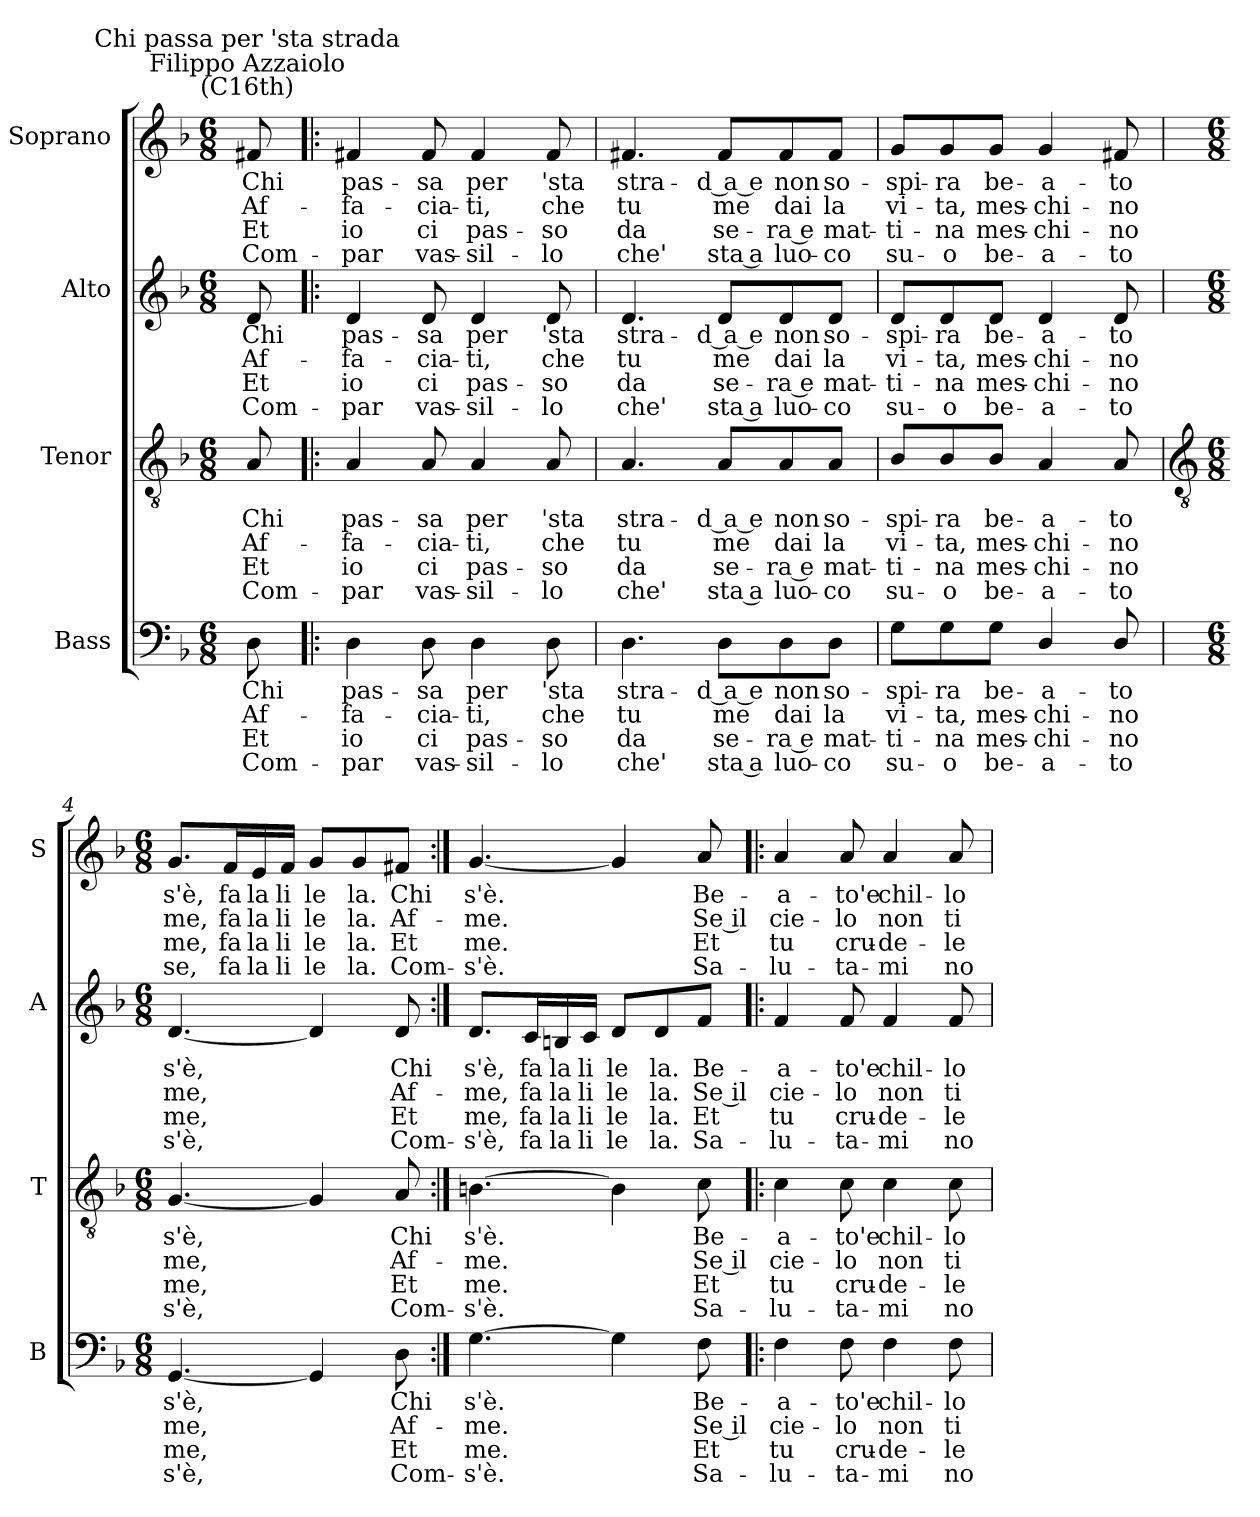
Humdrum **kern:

**kern	**text	**text	**text	**text	**kern	**text	**text	**text	**text	**kern	**text	**text	**text	**text	**kern	**text	**text	**text	**text
*part4	*part4	*part4	*part4	*part4	*part3	*part3	*part3	*part3	*part3	*part2	*part2	*part2	*part2	*part2	*part1	*part1	*part1	*part1	*part1
*staff4	*staff4	*staff4	*staff4	*staff4	*staff3	*staff3	*staff3	*staff3	*staff3	*staff2	*staff2	*staff2	*staff2	*staff2	*staff1	*staff1	*staff1	*staff1	*staff1
*I"Bass	*	*	*	*	*I"Tenor	*	*	*	*	*I"Alto	*	*	*	*	*I"Soprano	*	*	*	*
*I'B	*	*	*	*	*I'T	*	*	*	*	*I'A	*	*	*	*	*I'S	*	*	*	*
*clefF4	*	*	*	*	*clefGv2	*	*	*	*	*clefG2	*	*	*	*	*clefG2	*	*	*	*
*k[b-]	*	*	*	*	*k[b-]	*	*	*	*	*k[b-]	*	*	*	*	*k[b-]	*	*	*	*
*F:	*	*	*	*	*F:	*	*	*	*	*F:	*	*	*	*	*F:	*	*	*	*
*M6/8	*	*	*	*	*M6/8	*	*	*	*	*M6/8	*	*	*	*	*M6/8	*	*	*	*
=	=	=	=	=	=	=	=	=	=	=	=	=	=	=	=	=	=	=	=
!	!	!	!	!	!	!	!	!	!	!	!	!	!	!	!LO:TX:a:cj:t=Filippo Azzaiolo\n(C16th)	!	!	!	!
!	!	!	!	!	!	!	!	!	!	!	!	!	!	!	!LO:TX:a:cj:t=Chi passa per 'sta strada	!	!	!	!
!	!LO:LY:b	!LO:LY:b	!LO:LY:b	!LO:LY:b	!	!LO:LY:b	!LO:LY:b	!LO:LY:b	!LO:LY:b	!	!LO:LY:b	!LO:LY:b	!LO:LY:b	!LO:LY:b	!	!LO:LY:b	!LO:LY:b	!LO:LY:b	!LO:LY:b
8D	Chi	Af-	-Et	Com-	8A	Chi	Af-	-Et	Com-	8d	Chi	Af-	-Et	Com-	8f#X	Chi	Af-	-Et	Com-
=1!|:	=1!|:	=1!|:	=1!|:	=1!|:	=1!|:	=1!|:	=1!|:	=1!|:	=1!|:	=1!|:	=1!|:	=1!|:	=1!|:	=1!|:	=1!|:	=1!|:	=1!|:	=1!|:	=1!|:
!	!LO:LY:b	!LO:LY:b	!LO:LY:b	!LO:LY:b	!	!LO:LY:b	!LO:LY:b	!LO:LY:b	!LO:LY:b	!	!LO:LY:b	!LO:LY:b	!LO:LY:b	!LO:LY:b	!	!LO:LY:b	!LO:LY:b	!LO:LY:b	!LO:LY:b
4D	-pas-	-fa-	-io	par	4A	-pas-	-fa-	-io	par	4d	-pas-	-fa-	-io	par	4f#X	-pas-	-fa-	-io	par
!	!LO:LY:b	!LO:LY:b	!LO:LY:b	!LO:LY:b	!	!LO:LY:b	!LO:LY:b	!LO:LY:b	!LO:LY:b	!	!LO:LY:b	!LO:LY:b	!LO:LY:b	!LO:LY:b	!	!LO:LY:b	!LO:LY:b	!LO:LY:b	!LO:LY:b
8D	sa	cia-	-ci	vas-	8A	sa	cia-	-ci	vas-	8d	sa	cia-	-ci	vas-	8f#	sa	cia-	-ci	vas-
!	!LO:LY:b	!LO:LY:b	!LO:LY:b	!LO:LY:b	!	!LO:LY:b	!LO:LY:b	!LO:LY:b	!LO:LY:b	!	!LO:LY:b	!LO:LY:b	!LO:LY:b	!LO:LY:b	!	!LO:LY:b	!LO:LY:b	!LO:LY:b	!LO:LY:b
4D	-per	ti,	pas-	-sil-	4A	-per	ti,	pas-	-sil-	4d	-per	ti,	pas-	-sil-	4f#	-per	ti,	pas-	-sil-
!	!LO:LY:b	!LO:LY:b	!LO:LY:b	!LO:LY:b	!	!LO:LY:b	!LO:LY:b	!LO:LY:b	!LO:LY:b	!	!LO:LY:b	!LO:LY:b	!LO:LY:b	!LO:LY:b	!	!LO:LY:b	!LO:LY:b	!LO:LY:b	!LO:LY:b
8D	-'sta	che	so	lo	8A	-'sta	che	so	lo	8d	-'sta	che	so	lo	8f#	-'sta	che	so	lo
=2	=2	=2	=2	=2	=2	=2	=2	=2	=2	=2	=2	=2	=2	=2	=2	=2	=2	=2	=2
!	!LO:LY:b	!LO:LY:b	!LO:LY:b	!LO:LY:b	!	!LO:LY:b	!LO:LY:b	!LO:LY:b	!LO:LY:b	!	!LO:LY:b	!LO:LY:b	!LO:LY:b	!LO:LY:b	!	!LO:LY:b	!LO:LY:b	!LO:LY:b	!LO:LY:b
4.D	stra-	-tu	da	che'	4.A	stra-	-tu	da	che'	4.d	stra-	-tu	da	che'	4.f#X	stra-	-tu	da	che'
!	!LO:LY:b	!LO:LY:b	!LO:LY:b	!LO:LY:b	!	!LO:LY:b	!LO:LY:b	!LO:LY:b	!LO:LY:b	!	!LO:LY:b	!LO:LY:b	!LO:LY:b	!LO:LY:b	!	!LO:LY:b	!LO:LY:b	!LO:LY:b	!LO:LY:b
8D\L	d a e	me	se-	-sta a	8A/L	d a e	me	se-	-sta a	8d/L	d a e	me	se-	-sta a	8f#/L	d a e	me	se-	-sta a
!	!LO:LY:b	!LO:LY:b	!LO:LY:b	!LO:LY:b	!	!LO:LY:b	!LO:LY:b	!LO:LY:b	!LO:LY:b	!	!LO:LY:b	!LO:LY:b	!LO:LY:b	!LO:LY:b	!	!LO:LY:b	!LO:LY:b	!LO:LY:b	!LO:LY:b
8D\	non	dai	ra e	luo-	8A/	non	dai	ra e	luo-	8d/	non	dai	ra e	luo-	8f#/	non	dai	ra e	luo-
!	!LO:LY:b	!LO:LY:b	!LO:LY:b	!LO:LY:b	!	!LO:LY:b	!LO:LY:b	!LO:LY:b	!LO:LY:b	!	!LO:LY:b	!LO:LY:b	!LO:LY:b	!LO:LY:b	!	!LO:LY:b	!LO:LY:b	!LO:LY:b	!LO:LY:b
8D\J	-so-	-la	mat-	-co	8A/J	-so-	-la	mat-	-co	8d/J	-so-	-la	mat-	-co	8f#/J	-so-	-la	mat-	-co
=3	=3	=3	=3	=3	=3	=3	=3	=3	=3	=3	=3	=3	=3	=3	=3	=3	=3	=3	=3
!	!LO:LY:b	!LO:LY:b	!LO:LY:b	!LO:LY:b	!	!LO:LY:b	!LO:LY:b	!LO:LY:b	!LO:LY:b	!	!LO:LY:b	!LO:LY:b	!LO:LY:b	!LO:LY:b	!	!LO:LY:b	!LO:LY:b	!LO:LY:b	!LO:LY:b
8G\L	spi-	-vi-	-ti-	-su-	8B-/L	spi-	-vi-	-ti-	-su-	8d/L	spi-	-vi-	-ti-	-su-	8g/L	spi-	-vi-	-ti-	-su-
!	!LO:LY:b	!LO:LY:b	!LO:LY:b	!LO:LY:b	!	!LO:LY:b	!LO:LY:b	!LO:LY:b	!LO:LY:b	!	!LO:LY:b	!LO:LY:b	!LO:LY:b	!LO:LY:b	!	!LO:LY:b	!LO:LY:b	!LO:LY:b	!LO:LY:b
8G\	-ra	ta,	na	o	8B-/	-ra	ta,	na	o	8d/	-ra	ta,	na	o	8g/	-ra	ta,	na	o
!	!LO:LY:b	!LO:LY:b	!LO:LY:b	!LO:LY:b	!	!LO:LY:b	!LO:LY:b	!LO:LY:b	!LO:LY:b	!	!LO:LY:b	!LO:LY:b	!LO:LY:b	!LO:LY:b	!	!LO:LY:b	!LO:LY:b	!LO:LY:b	!LO:LY:b
8G\J	be-	-mes-	-mes-	-be-	8B-/J	be-	-mes-	-mes-	-be-	8d/J	be-	-mes-	-mes-	-be-	8g/J	be-	-mes-	-mes-	-be-
!	!LO:LY:b	!LO:LY:b	!LO:LY:b	!LO:LY:b	!	!LO:LY:b	!LO:LY:b	!LO:LY:b	!LO:LY:b	!	!LO:LY:b	!LO:LY:b	!LO:LY:b	!LO:LY:b	!	!LO:LY:b	!LO:LY:b	!LO:LY:b	!LO:LY:b
4D/	-a-	-chi-	-chi-	-a-	4A	-a-	-chi-	-chi-	-a-	4d	-a-	-chi-	-chi-	-a-	4g	-a-	-chi-	-chi-	-a-
!	!LO:LY:b	!LO:LY:b	!LO:LY:b	!LO:LY:b	!	!LO:LY:b	!LO:LY:b	!LO:LY:b	!LO:LY:b	!	!LO:LY:b	!LO:LY:b	!LO:LY:b	!LO:LY:b	!	!LO:LY:b	!LO:LY:b	!LO:LY:b	!LO:LY:b
8D/	-to	no	no	to	8A	-to	no	no	to	8d	-to	no	no	to	8f#X	-to	no	no	to
!!LO:LB:g=z
=4	=4	=4	=4	=4	=4	=4	=4	=4	=4	=4	=4	=4	=4	=4	=4	=4	=4	=4	=4
*	*	*	*	*	*clefGv2	*	*	*	*	*	*	*	*	*	*	*	*	*	*
*M6/8	*	*	*	*	*M6/8	*	*	*	*	*M6/8	*	*	*	*	*M6/8	*	*	*	*
!	!LO:LY:b	!LO:LY:b	!LO:LY:b	!LO:LY:b	!	!LO:LY:b	!LO:LY:b	!LO:LY:b	!LO:LY:b	!	!LO:LY:b	!LO:LY:b	!LO:LY:b	!LO:LY:b	!	!LO:LY:b	!LO:LY:b	!LO:LY:b	!LO:LY:b
[4.GG	s'è,	me,	me,	s'è,	[4.G	s'è,	me,	me,	s'è,	[4.d	s'è,	me,	me,	s'è,	8.g/L	s'è,	me,	me,	se,
!	!	!	!	!	!	!	!	!	!	!	!	!	!	!	!	!LO:LY:b	!LO:LY:b	!LO:LY:b	!LO:LY:b
.	.	.	.	.	.	.	.	.	.	.	.	.	.	.	16f/L	fa	fa	fa	fa
!	!	!	!	!	!	!	!	!	!	!	!	!	!	!	!	!LO:LY:b	!LO:LY:b	!LO:LY:b	!LO:LY:b
.	.	.	.	.	.	.	.	.	.	.	.	.	.	.	16e/	la	la	la	la
!	!	!	!	!	!	!	!	!	!	!	!	!	!	!	!	!LO:LY:b	!LO:LY:b	!LO:LY:b	!LO:LY:b
.	.	.	.	.	.	.	.	.	.	.	.	.	.	.	16f/JJ	li	li	li	li
!	!	!	!	!	!	!	!	!	!	!	!	!	!	!	!	!LO:LY:b	!LO:LY:b	!LO:LY:b	!LO:LY:b
4GG]	.	.	.	.	4G]	.	.	.	.	4d]	.	.	.	.	8g/L	le	le	le	le
!	!	!	!	!	!	!	!	!	!	!	!	!	!	!	!	!LO:LY:b	!LO:LY:b	!LO:LY:b	!LO:LY:b
.	.	.	.	.	.	.	.	.	.	.	.	.	.	.	8g/	la.	la.	la.	la.
!	!LO:LY:b	!LO:LY:b	!LO:LY:b	!LO:LY:b	!	!LO:LY:b	!LO:LY:b	!LO:LY:b	!LO:LY:b	!	!LO:LY:b	!LO:LY:b	!LO:LY:b	!LO:LY:b	!	!LO:LY:b	!LO:LY:b	!LO:LY:b	!LO:LY:b
8D	Chi	Af-	-Et	Com-	8A	Chi	Af-	-Et	Com-	8d	Chi	Af-	-Et	Com-	8f#X/J	Chi	Af-	-Et	Com-
=5:|!	=5:|!	=5:|!	=5:|!	=5:|!	=5:|!	=5:|!	=5:|!	=5:|!	=5:|!	=5:|!	=5:|!	=5:|!	=5:|!	=5:|!	=5:|!	=5:|!	=5:|!	=5:|!	=5:|!
!	!LO:LY:b	!LO:LY:b	!LO:LY:b	!LO:LY:b	!	!LO:LY:b	!LO:LY:b	!LO:LY:b	!LO:LY:b	!	!LO:LY:b	!LO:LY:b	!LO:LY:b	!LO:LY:b	!	!LO:LY:b	!LO:LY:b	!LO:LY:b	!LO:LY:b
[4.G	-s'è.	me.	me.	s'è.	[4.Bn	-s'è.	me.	me.	s'è.	8.d/L	-s'è,	me,	me,	s'è,	[4.g	-s'è.	me.	me.	s'è.
!	!	!	!	!	!	!	!	!	!	!	!LO:LY:b	!LO:LY:b	!LO:LY:b	!LO:LY:b	!	!	!	!	!
.	.	.	.	.	.	.	.	.	.	16c/L	fa	fa	fa	fa	.	.	.	.	.
!	!	!	!	!	!	!	!	!	!	!	!LO:LY:b	!LO:LY:b	!LO:LY:b	!LO:LY:b	!	!	!	!	!
.	.	.	.	.	.	.	.	.	.	16Bn/	la	la	la	la	.	.	.	.	.
!	!	!	!	!	!	!	!	!	!	!	!LO:LY:b	!LO:LY:b	!LO:LY:b	!LO:LY:b	!	!	!	!	!
.	.	.	.	.	.	.	.	.	.	16c/JJ	li	li	li	li	.	.	.	.	.
!	!	!	!	!	!	!	!	!	!	!	!LO:LY:b	!LO:LY:b	!LO:LY:b	!LO:LY:b	!	!	!	!	!
4G]	.	.	.	.	4B]	.	.	.	.	8d/L	le	le	le	le	4g]	.	.	.	.
!	!	!	!	!	!	!	!	!	!	!	!LO:LY:b	!LO:LY:b	!LO:LY:b	!LO:LY:b	!	!	!	!	!
.	.	.	.	.	.	.	.	.	.	8d/	la.	la.	la.	la.	.	.	.	.	.
!	!LO:LY:b	!LO:LY:b	!LO:LY:b	!LO:LY:b	!	!LO:LY:b	!LO:LY:b	!LO:LY:b	!LO:LY:b	!	!LO:LY:b	!LO:LY:b	!LO:LY:b	!LO:LY:b	!	!LO:LY:b	!LO:LY:b	!LO:LY:b	!LO:LY:b
8F	Be-	-Se il	Et	Sa-	8c	Be-	-Se il	Et	Sa-	8f/J	Be-	-Se il	Et	Sa-	8a	Be-	-Se il	Et	Sa-
=6!|:	=6!|:	=6!|:	=6!|:	=6!|:	=6!|:	=6!|:	=6!|:	=6!|:	=6!|:	=6!|:	=6!|:	=6!|:	=6!|:	=6!|:	=6!|:	=6!|:	=6!|:	=6!|:	=6!|:
!	!LO:LY:b	!LO:LY:b	!LO:LY:b	!LO:LY:b	!	!LO:LY:b	!LO:LY:b	!LO:LY:b	!LO:LY:b	!	!LO:LY:b	!LO:LY:b	!LO:LY:b	!LO:LY:b	!	!LO:LY:b	!LO:LY:b	!LO:LY:b	!LO:LY:b
4F	-a-	-cie-	-tu	lu-	4c	-a-	-cie-	-tu	lu-	4f	-a-	-cie-	-tu	lu-	4a	-a-	-cie-	-tu	lu-
!	!LO:LY:b	!LO:LY:b	!LO:LY:b	!LO:LY:b	!	!LO:LY:b	!LO:LY:b	!LO:LY:b	!LO:LY:b	!	!LO:LY:b	!LO:LY:b	!LO:LY:b	!LO:LY:b	!	!LO:LY:b	!LO:LY:b	!LO:LY:b	!LO:LY:b
8F	-to'e	lo	cru-	-ta-	8c	-to'e	lo	cru-	-ta-	8f	-to'e	lo	cru-	-ta-	8a	-to'e	lo	cru-	-ta-
!	!LO:LY:b	!LO:LY:b	!LO:LY:b	!LO:LY:b	!	!LO:LY:b	!LO:LY:b	!LO:LY:b	!LO:LY:b	!	!LO:LY:b	!LO:LY:b	!LO:LY:b	!LO:LY:b	!	!LO:LY:b	!LO:LY:b	!LO:LY:b	!LO:LY:b
4F	-chil-	-non	de-	-mi	4c	-chil-	-non	de-	-mi	4f	-chil-	-non	de-	-mi	4a	-chil-	-non	de-	-mi
!	!LO:LY:b	!LO:LY:b	!LO:LY:b	!LO:LY:b	!	!LO:LY:b	!LO:LY:b	!LO:LY:b	!LO:LY:b	!	!LO:LY:b	!LO:LY:b	!LO:LY:b	!LO:LY:b	!	!LO:LY:b	!LO:LY:b	!LO:LY:b	!LO:LY:b
8F	lo	ti	le	no	8c	lo	ti	le	no	8f	lo	ti	le	no	8a	lo	ti	le	no
=	=	=	=	=	=	=	=	=	=	=	=	=	=	=	=	=	=	=	=
*-	*-	*-	*-	*-	*-	*-	*-	*-	*-	*-	*-	*-	*-	*-	*-	*-	*-	*-	*-
